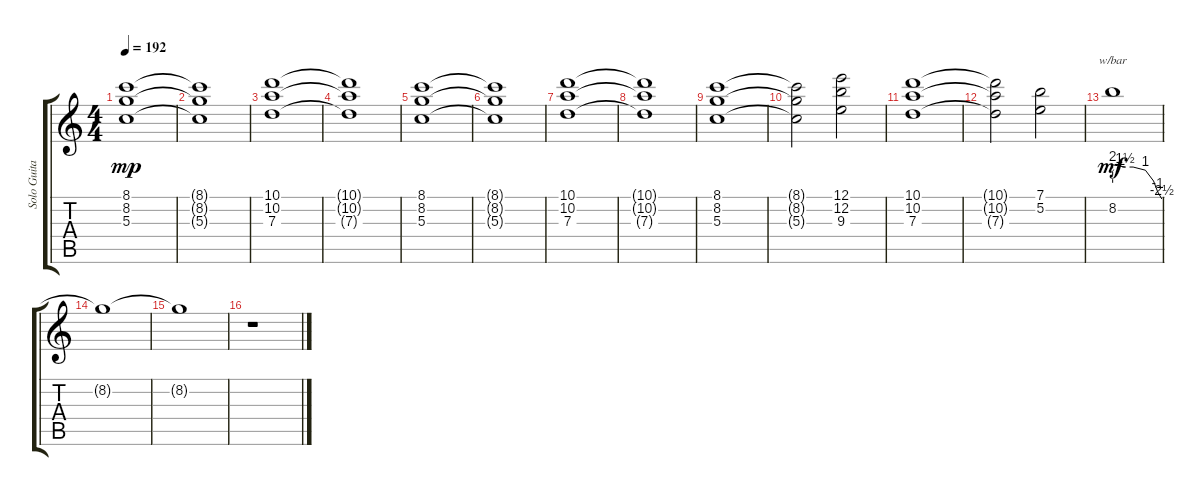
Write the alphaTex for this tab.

\track ("Solo Guitar" "Solo Guita") {instrument distortionguitar}
\staff {score tabs}
\tuning (E4 B3 G3 D3 A2 E2) {hide}
\ts (4 4)
\tempo 192
\clef g2
\ks c
(8.1 8.2 5.3).1{dy mp} |
(8.1{t} 8.2{t} 5.3{t}).1 |
(10.1 10.2 7.3).1 |
(10.1{t} 10.2{t} 7.3{t}).1 |
(8.1 8.2 5.3).1 |
(8.1{t} 8.2{t} 5.3{t}).1 |
(10.1 10.2 7.3).1 |
(10.1{t} 10.2{t} 7.3{t}).1 |
(8.1 8.2 5.3).1 |
(8.1{t} 8.2{t} 5.3{t}).2 (12.1 12.2 9.3).2 |
(10.1 10.2 7.3).1 |
(10.1{t} 10.2{t} 7.3{t}).2 (7.1 5.2).2 |
8.2.1{tbe (custom default 0 8 15 6 25 6 40 4 50 0 55 -4 60 -10) dy mf} |
8.2{t}.1 |
8.2{t}.1 |
r.1
